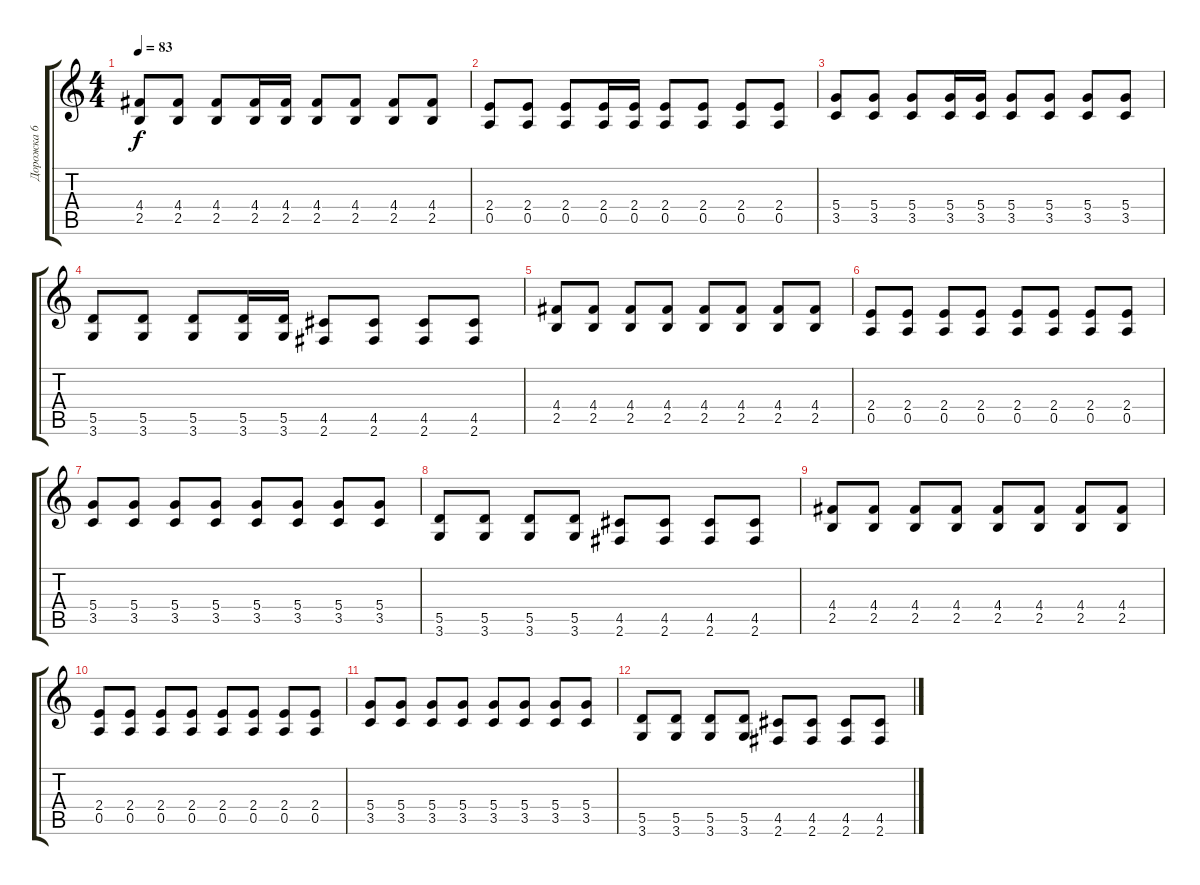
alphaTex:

\track ("Дорожка 6" "Дорожка 6") {instrument overdrivenguitar}
\staff {score tabs}
\tuning (E4 B3 G3 D3 A2 E2) {hide}
\ts (4 4)
\tempo 83
\clef g2
\ks c
(4.4 2.5).8{dy f} (4.4 2.5).8 (4.4 2.5).8 (4.4 2.5).16 (4.4 2.5).16 (4.4 2.5).8 (4.4 2.5).8 (4.4 2.5).8 (4.4 2.5).8 |
(2.4 0.5).8 (2.4 0.5).8 (2.4 0.5).8 (2.4 0.5).16 (2.4 0.5).16 (2.4 0.5).8 (2.4 0.5).8 (2.4 0.5).8 (2.4 0.5).8 |
(5.4 3.5).8 (5.4 3.5).8 (5.4 3.5).8 (5.4 3.5).16 (5.4 3.5).16 (5.4 3.5).8 (5.4 3.5).8 (5.4 3.5).8 (5.4 3.5).8 |
(5.5 3.6).8 (5.5 3.6).8 (5.5 3.6).8 (5.5 3.6).16 (5.5 3.6).16 (4.5 2.6).8 (4.5 2.6).8 (4.5 2.6).8 (4.5 2.6).8 |
(4.4 2.5).8 (4.4 2.5).8 (4.4 2.5).8 (4.4 2.5).8 (4.4 2.5).8 (4.4 2.5).8 (4.4 2.5).8 (4.4 2.5).8 |
(2.4 0.5).8 (2.4 0.5).8 (2.4 0.5).8 (2.4 0.5).8 (2.4 0.5).8 (2.4 0.5).8 (2.4 0.5).8 (2.4 0.5).8 |
(5.4 3.5).8 (5.4 3.5).8 (5.4 3.5).8 (5.4 3.5).8 (5.4 3.5).8 (5.4 3.5).8 (5.4 3.5).8 (5.4 3.5).8 |
(5.5 3.6).8 (5.5 3.6).8 (5.5 3.6).8 (5.5 3.6).8 (4.5 2.6).8 (4.5 2.6).8 (4.5 2.6).8 (4.5 2.6).8 |
(4.4 2.5).8 (4.4 2.5).8 (4.4 2.5).8 (4.4 2.5).8 (4.4 2.5).8 (4.4 2.5).8 (4.4 2.5).8 (4.4 2.5).8 |
(2.4 0.5).8 (2.4 0.5).8 (2.4 0.5).8 (2.4 0.5).8 (2.4 0.5).8 (2.4 0.5).8 (2.4 0.5).8 (2.4 0.5).8 |
(5.4 3.5).8 (5.4 3.5).8 (5.4 3.5).8 (5.4 3.5).8 (5.4 3.5).8 (5.4 3.5).8 (5.4 3.5).8 (5.4 3.5).8 |
(5.5 3.6).8 (5.5 3.6).8 (5.5 3.6).8 (5.5 3.6).8 (4.5 2.6).8 (4.5 2.6).8 (4.5 2.6).8 (4.5 2.6).8
